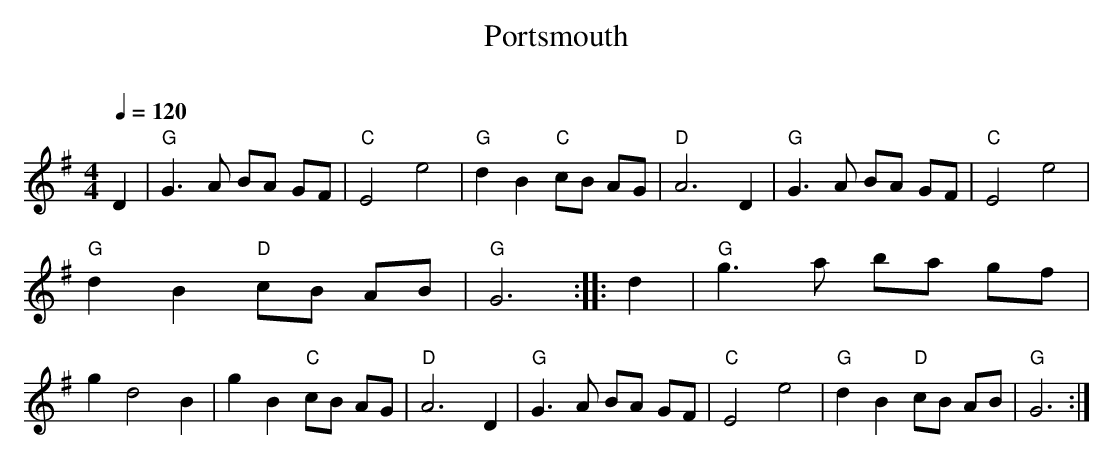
X:1
T:Portsmouth     %Tune name
C:     %Tune composer
Q:1/4=120     %Tempo
|:
M:4/4     %Meter
L:1/8     %
K:G
D2 |"G"G3 A BA GF |"C"E4 e4 |"G"d2 B2 "C"cB AG |"D"A6 D2 |"G"G3 A BA GF |"C"E4 e4 |
"G"d2 B2 "D"cB AB |"G"G6 ::d2 |"G"g3 a ba gf |
g2 d4 B2 |g2 B2 "C"cB AG |"D"A6 D2 |"G"G3 A BA GF |"C"E4 e4 |"G"d2 B2 "D"cB AB |"G"G6 :|
